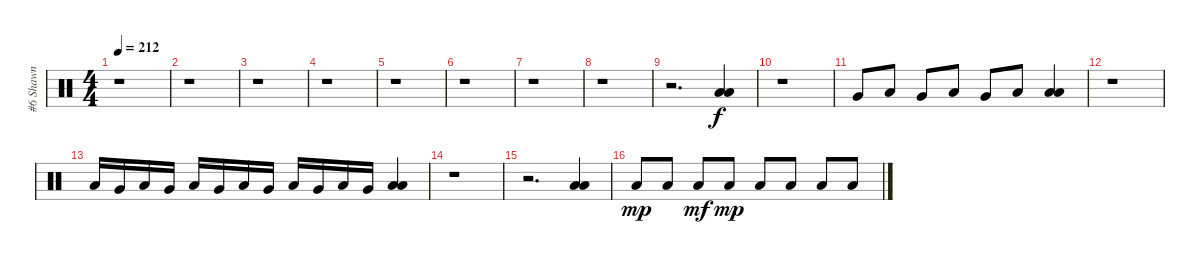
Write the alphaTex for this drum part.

\track ("#6 Shawn" "#6 Shawn") {instrument percussion}
\staff {score}
\articulation defaults
\ts (4 4)
\tempo 212
\clef neutral
\ks c
r.1{dy f} |
r.1 |
r.1 |
r.1 |
r.1 |
r.1 |
r.1 |
r.1 |
r.2{d} ("Low Floor Tom (hit)" "Low Floor Tom (hit)").4 |
r.1 |
"Very Low Tom (hit)".8 "Low Tom (hit)".8 "Very Low Tom (hit)".8 "Low Tom (hit)".8 "Very Low Tom (hit)".8 "Low Tom (hit)".8 ("Low Floor Tom (hit)" "Low Floor Tom (hit)").4 |
r.1 |
"Low Floor Tom (hit)".16 "Very Low Tom (hit)".16 "Low Floor Tom (hit)".16 "Very Low Tom (hit)".16 "Low Floor Tom (hit)".16 "Very Low Tom (hit)".16 "Low Floor Tom (hit)".16 "Very Low Tom (hit)".16 "Low Floor Tom (hit)".16 "Very Low Tom (hit)".16 "Low Floor Tom (hit)".16 "Very Low Tom (hit)".16 ("Low Floor Tom (hit)" "Low Floor Tom (hit)").4 |
r.1 |
r.2{d} ("Low Floor Tom (hit)" "Low Floor Tom (hit)").4 |
"Low Floor Tom (hit)".8{dy mp} "Low Floor Tom (hit)".8 "Low Floor Tom (hit)".8{dy mf} "Low Floor Tom (hit)".8{dy mp} "Low Floor Tom (hit)".8 "Low Floor Tom (hit)".8 "Low Floor Tom (hit)".8 "Low Floor Tom (hit)".8
